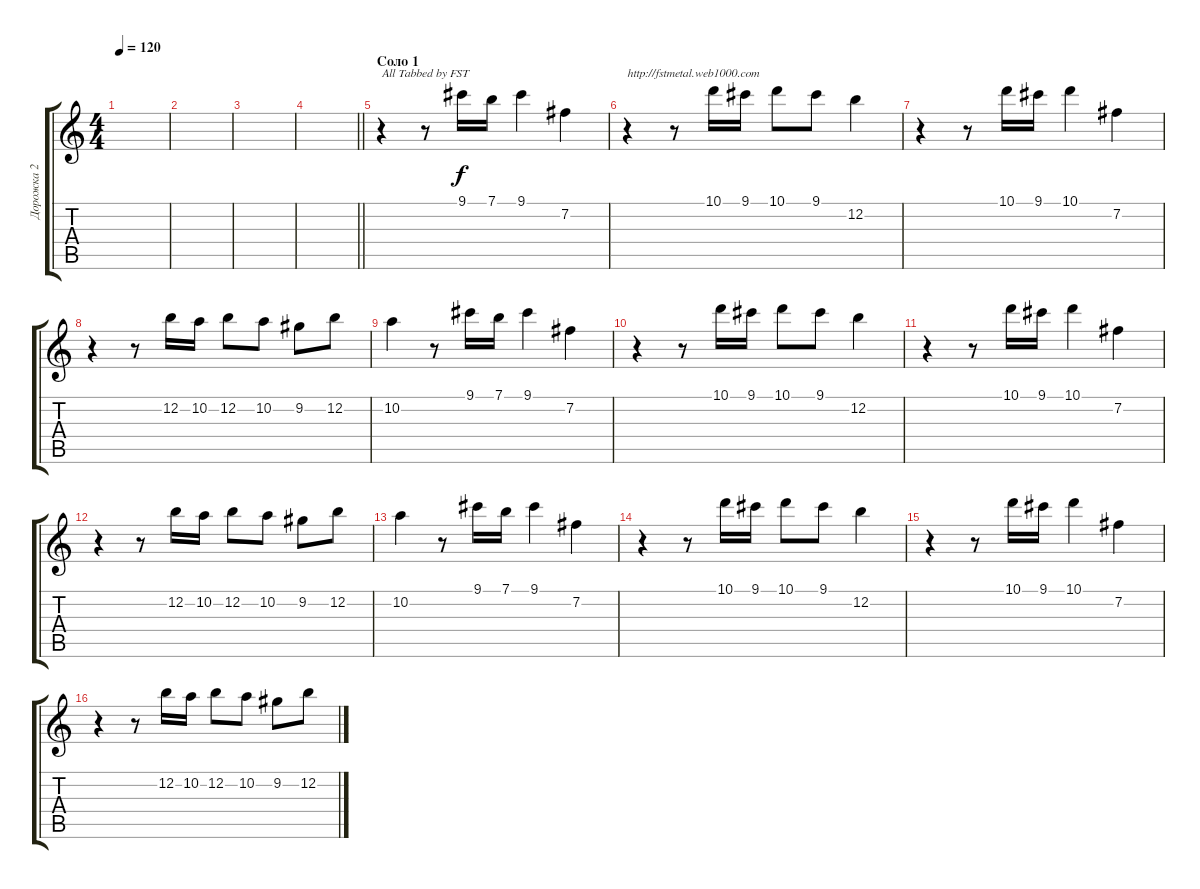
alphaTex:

\track ("Дорожка 2" "Дорожка 2") {solo instrument overdrivenguitar}
\staff {score tabs}
\tuning (E4 B3 G3 D3 A2 E2) {hide}
\ts (4 4)
\tempo 120
\clef g2
\ks c
|
|
|
\barLineRight lightlight
|
\section ("" "Соло 1")
r.4{txt "All Tabbed by FST"} r.8 9.1.16 7.1.16 9.1.4 7.2.4 |
r.4{txt "http://fstmetal.web1000.com"} r.8 10.1.16 9.1.16 10.1.8 9.1.8 12.2.4 |
r.4 r.8 10.1.16 9.1.16 10.1.4 7.2.4 |
r.4 r.8 12.2.16 10.2.16 12.2.8 10.2.8 9.2.8 12.2.8 |
10.2.4 r.8 9.1.16 7.1.16 9.1.4 7.2.4 |
r.4 r.8 10.1.16 9.1.16 10.1.8 9.1.8 12.2.4 |
r.4 r.8 10.1.16 9.1.16 10.1.4 7.2.4 |
r.4 r.8 12.2.16 10.2.16 12.2.8 10.2.8 9.2.8 12.2.8 |
10.2.4 r.8 9.1.16 7.1.16 9.1.4 7.2.4 |
r.4 r.8 10.1.16 9.1.16 10.1.8 9.1.8 12.2.4 |
r.4 r.8 10.1.16 9.1.16 10.1.4 7.2.4 |
r.4 r.8 12.2.16 10.2.16 12.2.8 10.2.8 9.2.8 12.2.8
